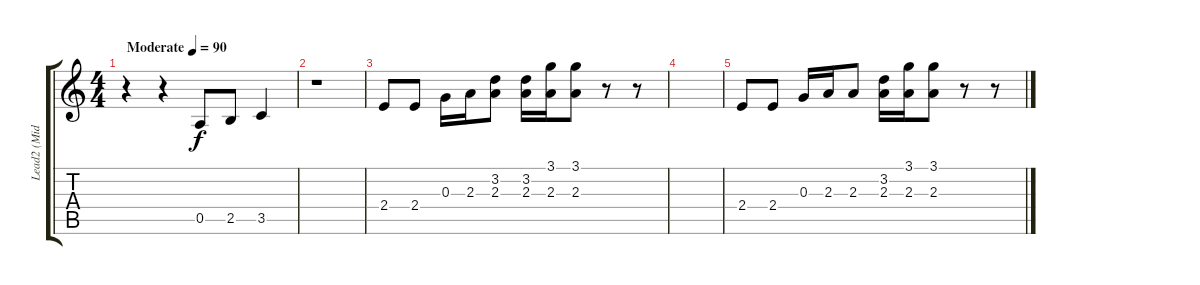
\track ("Lead2 (Midi only)" "Lead2 (Mid") {instrument overdrivenguitar}
\staff {score tabs}
\tuning (E4 B3 G3 D3 A2 E2) {hide}
\ts (4 4)
\tempo (90 "Moderate")
\clef g2
\ks c
r.4{dy f instrument overdrivenguitar} r.4 0.5.8 2.5.8 3.5.4 |
r.1 |
2.4.8 2.4.8 0.3.16 2.3.16 (3.2 2.3).8 (3.2 2.3).16 (3.1 2.3).16 (3.1 2.3).8 r.8 r.8 |
|
2.4.8 2.4.8 0.3.16 2.3.16 2.3.8 (3.2 2.3).16 (3.1 2.3).16 (3.1 2.3).8 r.8 r.8
